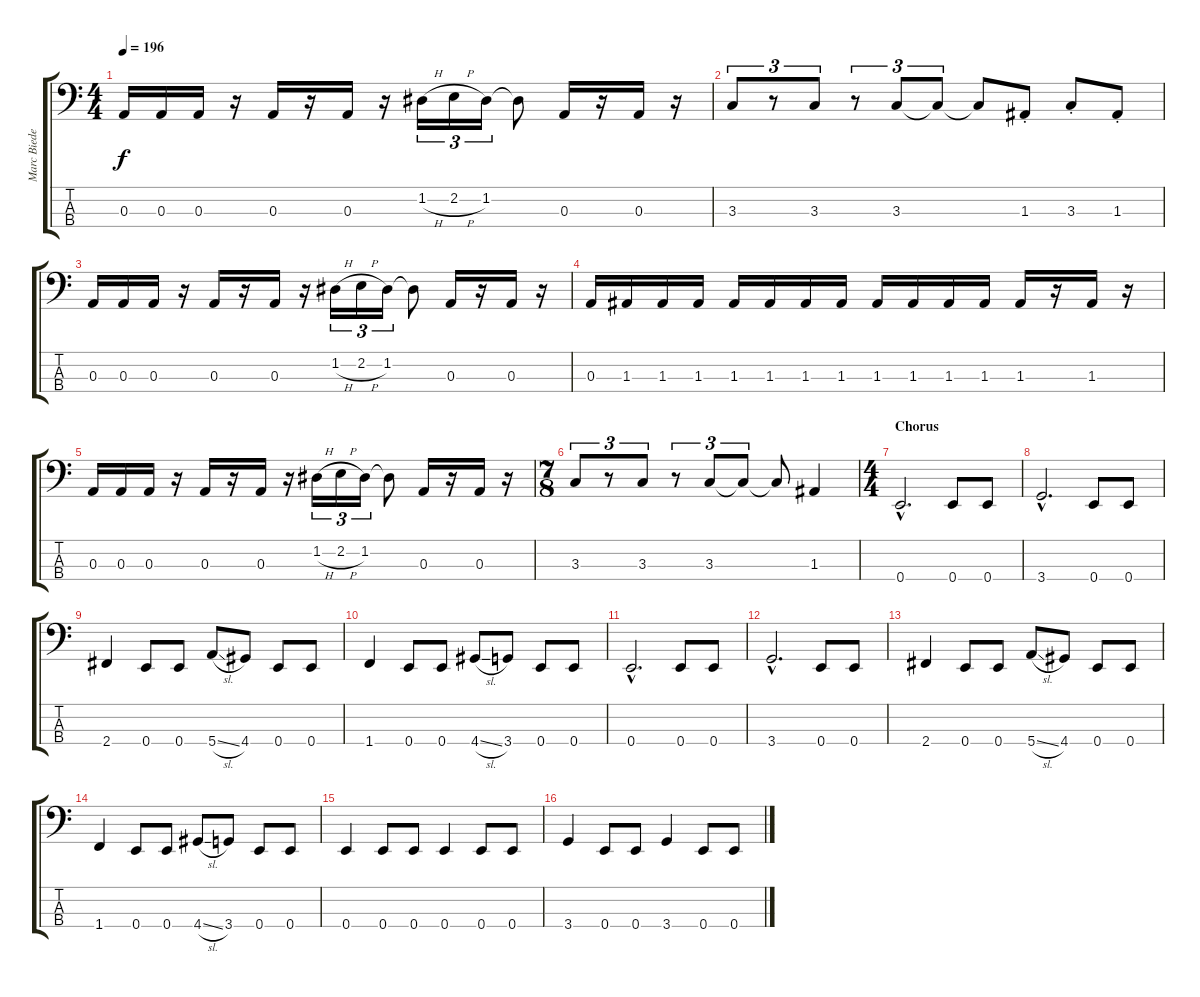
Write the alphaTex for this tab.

\track ("Marc Biedermann" "Marc Biede") {instrument electricbasspick}
\staff {score tabs}
\tuning (G2 D2 A1 E1) {hide}
\ts (4 4)
\tempo 196
\clef f4
\ks c
0.3.16{dy f} 0.3.16 0.3.16 r.16 0.3.16 r.16 0.3.16 r.16 1.2{h}.16{tu (3 2)} 2.2{h}.16{tu (3 2)} 1.2.16{tu (3 2)} 1.2{t}.8 0.3.16 r.16 0.3.16 r.16 |
3.3.8{tu (3 2)} r.8{tu (3 2)} 3.3.8{tu (3 2)} r.8{tu (3 2)} 3.3.8{tu (3 2)} 3.3{t}.8{tu (3 2)} 3.3{t}.8 1.3{st}.8 3.3{st}.8 1.3{st}.8 |
0.3.16 0.3.16 0.3.16 r.16 0.3.16 r.16 0.3.16 r.16 1.2{h}.16{tu (3 2)} 2.2{h}.16{tu (3 2)} 1.2.16{tu (3 2)} 1.2{t}.8 0.3.16 r.16 0.3.16 r.16 |
0.3.16 1.3.16 1.3.16 1.3.16 1.3.16 1.3.16 1.3.16 1.3.16 1.3.16 1.3.16 1.3.16 1.3.16 1.3.16 r.16 1.3.16 r.16 |
0.3.16 0.3.16 0.3.16 r.16 0.3.16 r.16 0.3.16 r.16 1.2{h}.16{tu (3 2)} 2.2{h}.16{tu (3 2)} 1.2.16{tu (3 2)} 1.2{t}.8 0.3.16 r.16 0.3.16 r.16 |
\ts (7 8)
3.3.8{tu (3 2)} r.8{tu (3 2)} 3.3.8{tu (3 2)} r.8{tu (3 2)} 3.3.8{tu (3 2)} 3.3{t}.8{tu (3 2)} 3.3{t}.8 1.3.4 |
\ts (4 4)
\section ("" "Chorus")
0.4{hac}.2{d} 0.4.8 0.4.8 |
3.4{hac}.2{d} 0.4.8 0.4.8 |
2.4.4 0.4.8 0.4.8 5.4{sl}.8 4.4.8 0.4.8 0.4.8 |
1.4.4 0.4.8 0.4.8 4.4{sl}.8 3.4.8 0.4.8 0.4.8 |
0.4{hac}.2{d} 0.4.8 0.4.8 |
3.4{hac}.2{d} 0.4.8 0.4.8 |
2.4.4 0.4.8 0.4.8 5.4{sl}.8 4.4.8 0.4.8 0.4.8 |
1.4.4 0.4.8 0.4.8 4.4{sl}.8 3.4.8 0.4.8 0.4.8 |
0.4.4 0.4.8 0.4.8 0.4.4 0.4.8 0.4.8 |
3.4.4 0.4.8 0.4.8 3.4.4 0.4.8 0.4.8
